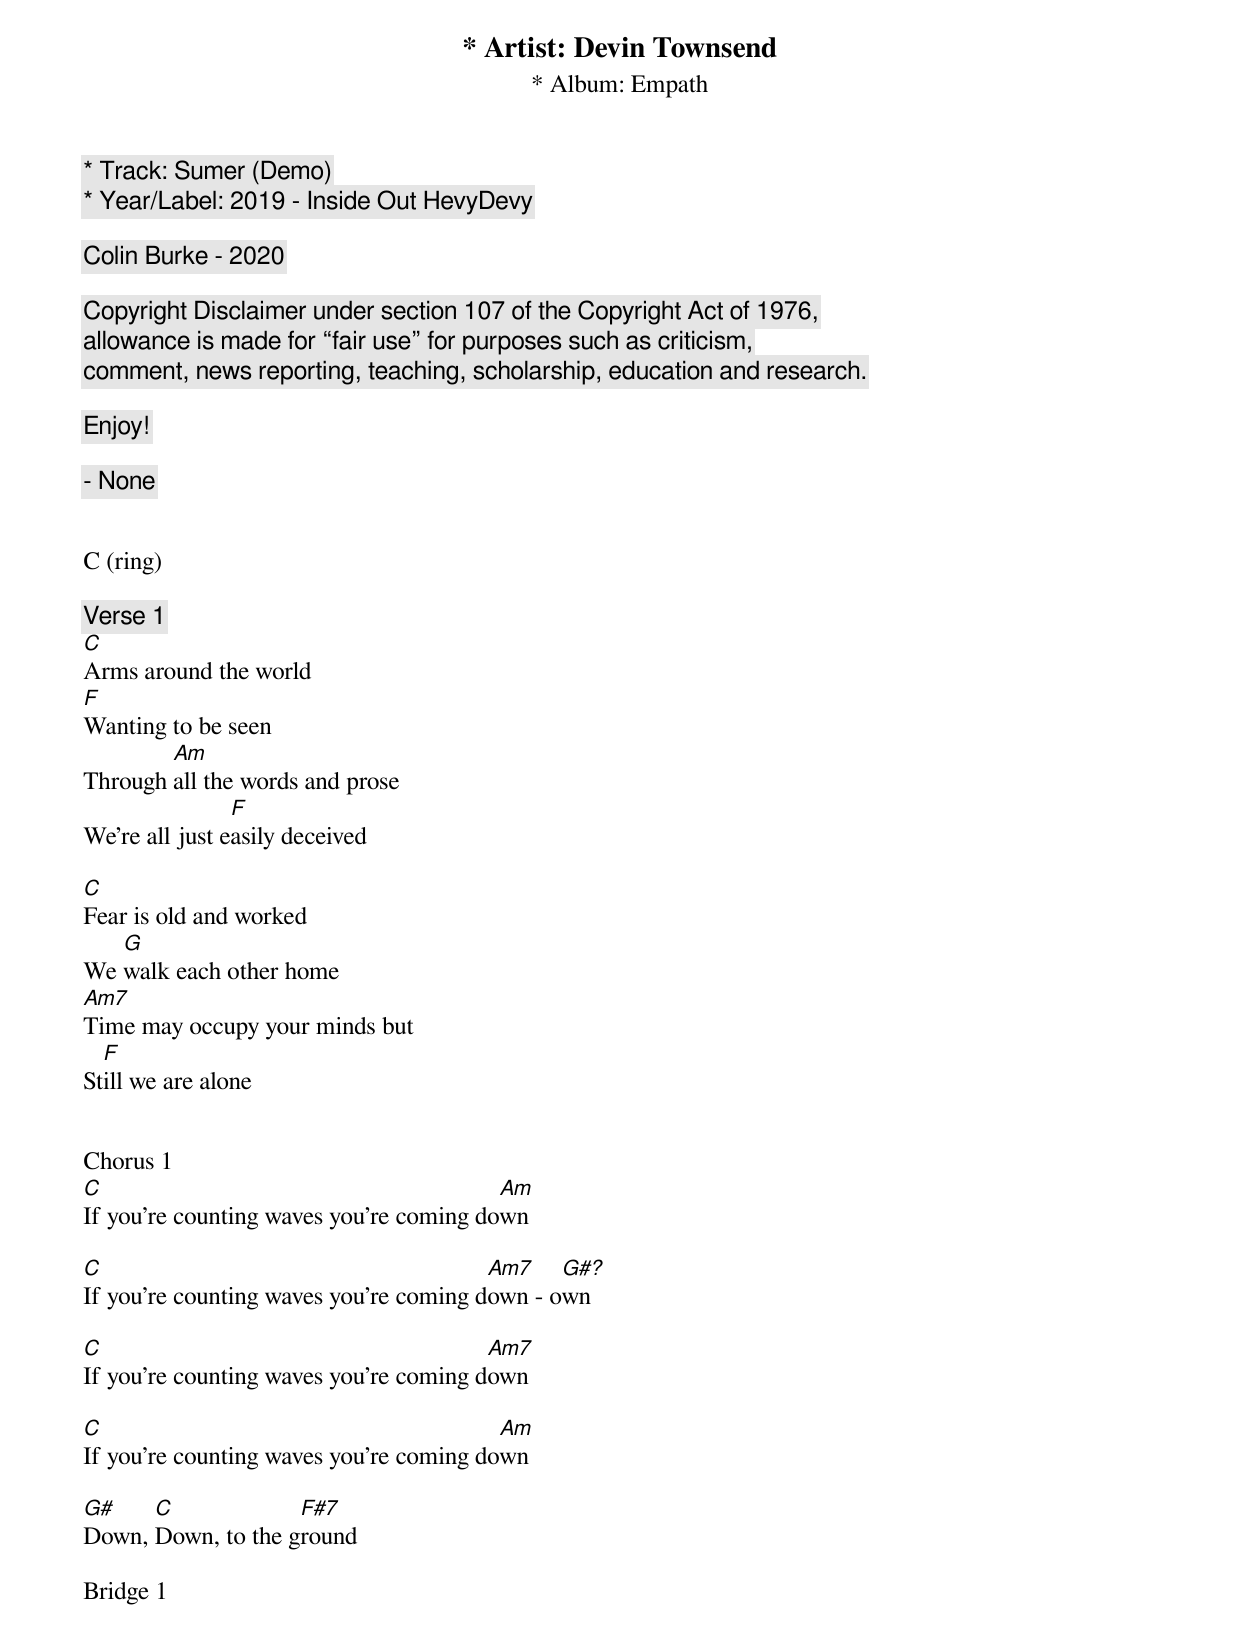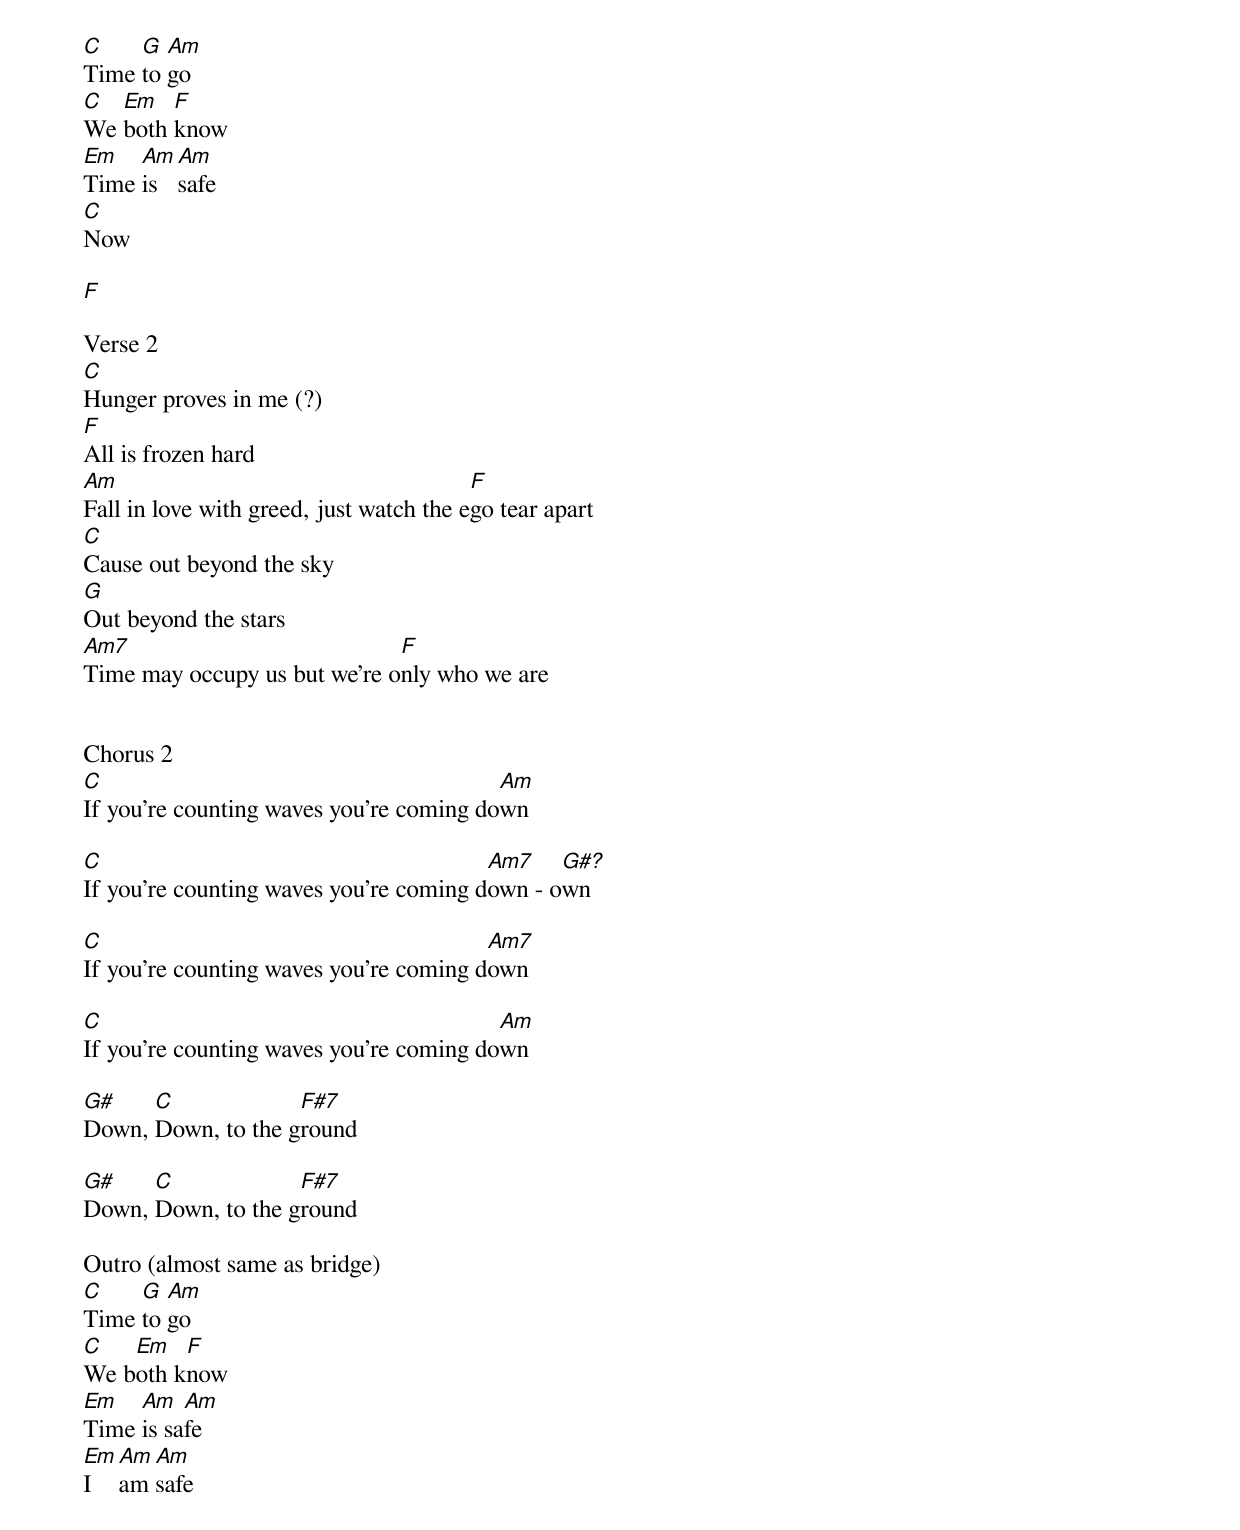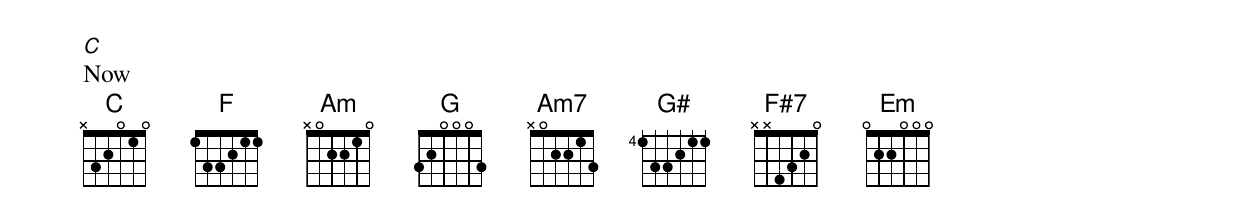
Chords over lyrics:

* Artist: Devin Townsend
* Album: Empath
* Track: Sumer (Demo)
* Year/Label: 2019 - Inside Out HevyDevy

Colin Burke - 2020

Copyright Disclaimer under section 107 of the Copyright Act of 1976,
allowance is made for “fair use” for purposes such as criticism,
comment, news reporting, teaching, scholarship, education and research.

Enjoy!

 - None


C (ring)

Verse 1
C
Arms around the world
F
Wanting to be seen
        Am
Through all the words and prose
                F
We're all just easily deceived

C
Fear is old and worked
   G
We walk each other home
Am7
Time may occupy your minds but
  F
Still we are alone


Chorus 1
C                                        Am
If you're counting waves you're coming down

C                                       Am7    G#?
If you're counting waves you're coming down - own

C                                       Am7
If you're counting waves you're coming down

C                                        Am
If you're counting waves you're coming down

G#    C             F#7
Down, Down, to the ground

Bridge 1
C    G  Am
Time to go
C  Em   F
We both know
Em   Am Am
Time is safe
C
Now

F

Verse 2
C
Hunger proves in me (?)
F
All is frozen hard
Am                                       F
Fall in love with greed, just watch the ego tear apart
C
Cause out beyond the sky
G
Out beyond the stars
Am7                           F
Time may occupy us but we're only who we are


Chorus 2
C                                        Am
If you're counting waves you're coming down

C                                       Am7    G#?
If you're counting waves you're coming down - own

C                                       Am7
If you're counting waves you're coming down

C                                        Am
If you're counting waves you're coming down

G#    C             F#7
Down, Down, to the ground

G#    C             F#7
Down, Down, to the ground

Outro (almost same as bridge)
C    G  Am
Time to go
C   Em   F
We both know
Em   Am   Am
Time is safe
Em Am Am
I  am safe
C
Now
